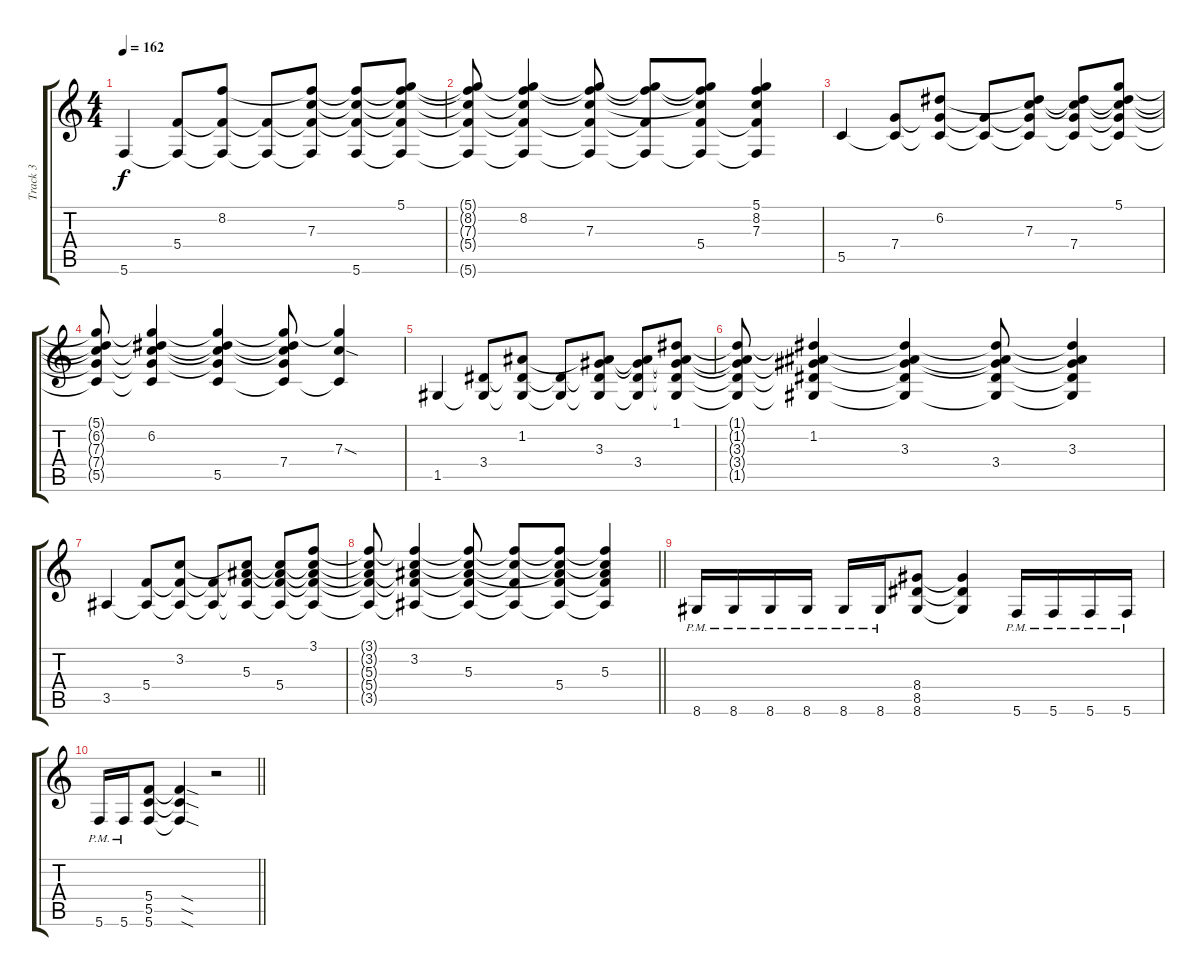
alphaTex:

\track ("Track 3" "Track 3") {instrument distortionguitar}
\staff {score tabs}
\tuning (D4 A3 F3 C3 G2 C2) {hide}
\ts (4 4)
\tempo 162
\clef g2
\ks c
5.6.4{dy f} (5.4 5.6{t}).8 (8.2 5.4{t} 5.6{t}).8 (5.4{t} 5.6{t}).8 (8.2{t} 7.3 5.4{t} 5.6{t}).8 (8.2{t} 7.3{t} 5.4{t} 5.6).8 (5.1 8.2{t} 7.3{t} 5.4{t} 5.6{t}).8 |
(5.1{t} 8.2{t} 7.3{t} 5.4{t} 5.6{t}).8 (5.1{t} 8.2 7.3{t} 5.4{t} 5.6{t}).4 (5.1{t} 8.2{t} 7.3 5.4{t} 5.6{t}).8 (5.1{t} 8.2{t} 5.4{t} 5.6{t}).8 (5.1{t} 8.2{t} 7.3{t} 5.4 5.6{t}).8 (5.1 8.2 7.3 5.4{t} 5.6{t}).4 |
5.5.4 (7.4 5.5{t}).8 (6.2 7.4{t} 5.5{t}).8 (7.4{t} 5.5{t}).8 (6.2{t} 7.3 7.4{t} 5.5{t}).8 (6.2{t} 7.3{t} 7.4 5.5{t}).8 (5.1 6.2{t} 7.3{t} 7.4{t} 5.5{t}).8 |
(5.1{t} 6.2{t} 7.3{t} 7.4{t} 5.5{t}).8 (5.1{t} 6.2 7.3{t} 7.4{t} 5.5{t}).4 (5.1{t} 6.2{t} 7.3{t} 7.4{t} 5.5).4 (5.1{t} 6.2{t} 7.3{t} 7.4 5.5{t}).8 (5.1{t} 7.3{sod} 5.5{t}).4 |
1.5.4 (3.4 1.5{t}).8 (1.2 3.4{t} 1.5{t}).8 (3.4{t} 1.5{t}).8 (1.2{t} 3.3 3.4{t} 1.5{t}).8 (1.2{t} 3.3{t} 3.4 1.5{t}).8 (1.1 1.2{t} 3.3{t} 3.4{t} 1.5{t}).8 |
(1.1{t} 1.2{t} 3.3{t} 3.4{t} 1.5{t}).8 (1.1{t} 1.2 3.3{t} 3.4{t} 1.5{t}).4 (1.1{t} 1.2{t} 3.3 3.4{t} 1.5{t}).4 (1.1{t} 1.2{t} 3.3{t} 3.4 1.5{t}).8 (1.1{t} 1.2{t} 3.3 3.4{t} 1.5{t}).4 |
3.5.4 (5.4 3.5{t}).8 (3.2 5.4{t} 3.5{t}).8 (5.4{t} 3.5{t}).8 (3.2{t} 5.3 5.4{t} 3.5{t}).8 (3.2{t} 5.3{t} 5.4 3.5{t}).8 (3.1 3.2{t} 5.3{t} 5.4{t} 3.5{t}).8 |
\barLineRight lightlight
(3.1{t} 3.2{t} 5.3{t} 5.4{t} 3.5{t}).8 (3.1{t} 3.2 5.3{t} 5.4{t} 3.5{t}).4 (3.1{t} 3.2{t} 5.3 5.4{t} 3.5{t}).8 (3.1{t} 3.2{t} 5.4{t} 3.5{t}).8 (3.1{t} 3.2{t} 5.3{t} 5.4 3.5{t}).8 (3.1{t} 3.2{t} 5.3 5.4{t} 3.5{t}).4 |
8.6{pm}.16 8.6{pm}.16 8.6{pm}.16 8.6{pm}.16 8.6{pm}.16 8.6{pm}.16 (8.4 8.5 8.6).8 (8.4{t} 8.5{t} 8.6{t}).4 5.6{pm}.16 5.6{pm}.16 5.6{pm}.16 5.6{pm}.16 |
\barLineRight lightlight
5.6{pm}.16 5.6{pm}.16 (5.4 5.5 5.6).8 (5.4{sod t} 5.5{sod t} 5.6{sod t}).4 r.2
